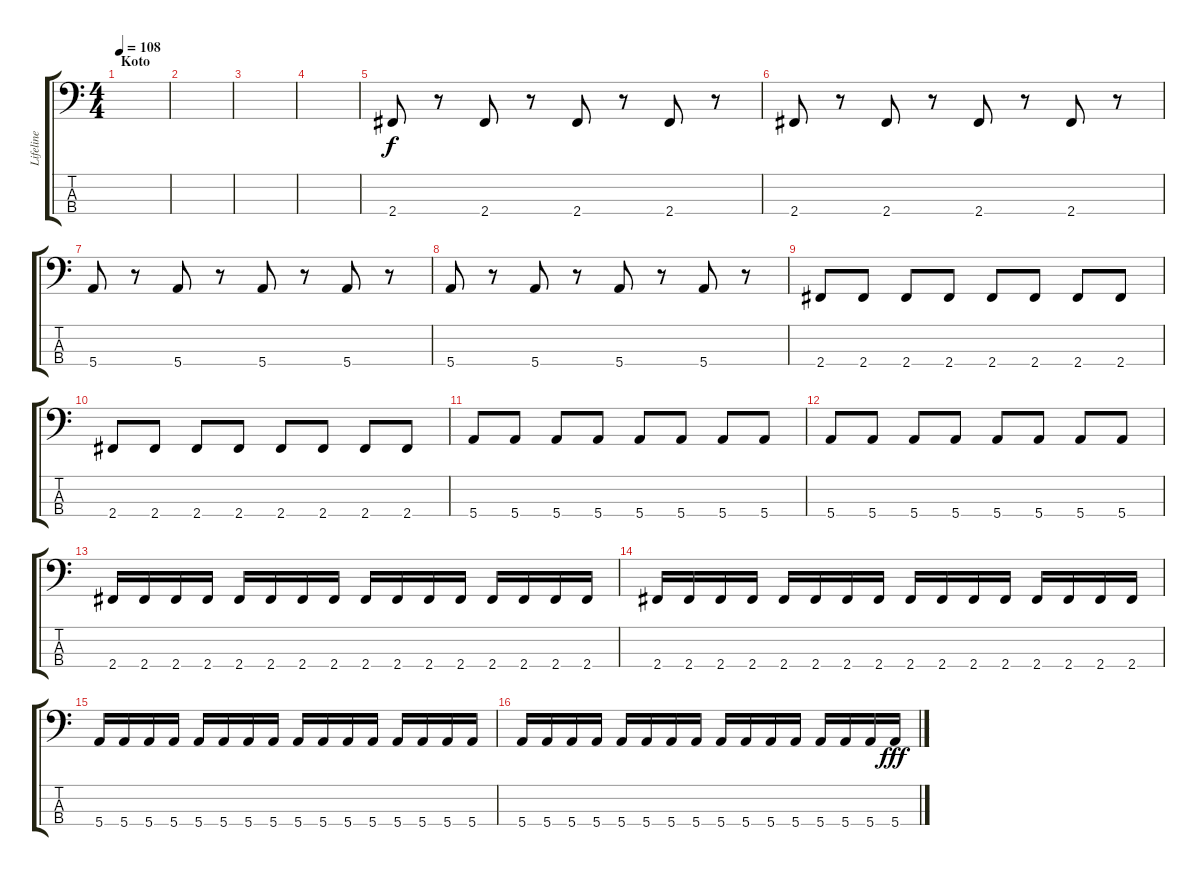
\track ("Lifeline" "Lifeline") {instrument synthbass1}
\staff {score tabs}
\tuning (G2 D2 A1 E1) {hide}
\ts (4 4)
\section ("" "Koto")
\tempo 108
\clef f4
\ks c
|
|
|
|
2.4.8 r.8 2.4.8 r.8 2.4.8 r.8 2.4.8 r.8 |
2.4.8 r.8 2.4.8 r.8 2.4.8 r.8 2.4.8 r.8 |
5.4.8 r.8 5.4.8 r.8 5.4.8 r.8 5.4.8 r.8 |
5.4.8 r.8 5.4.8 r.8 5.4.8 r.8 5.4.8 r.8 |
2.4.8 2.4.8 2.4.8 2.4.8 2.4.8 2.4.8 2.4.8 2.4.8 |
2.4.8 2.4.8 2.4.8 2.4.8 2.4.8 2.4.8 2.4.8 2.4.8 |
5.4.8 5.4.8 5.4.8 5.4.8 5.4.8 5.4.8 5.4.8 5.4.8 |
5.4.8 5.4.8 5.4.8 5.4.8 5.4.8 5.4.8 5.4.8 5.4.8 |
2.4.16 2.4.16 2.4.16 2.4.16 2.4.16 2.4.16 2.4.16 2.4.16 2.4.16 2.4.16 2.4.16 2.4.16 2.4.16 2.4.16 2.4.16 2.4.16 |
2.4.16 2.4.16 2.4.16 2.4.16 2.4.16 2.4.16 2.4.16 2.4.16 2.4.16 2.4.16 2.4.16 2.4.16 2.4.16 2.4.16 2.4.16 2.4.16 |
5.4.16 5.4.16 5.4.16 5.4.16 5.4.16 5.4.16 5.4.16 5.4.16 5.4.16 5.4.16 5.4.16 5.4.16 5.4.16 5.4.16 5.4.16 5.4.16 |
5.4.16 5.4.16 5.4.16 5.4.16 5.4.16 5.4.16 5.4.16 5.4.16 5.4.16 5.4.16 5.4.16 5.4.16 5.4.16 5.4.16 5.4.16 5.4.16{dy fff}
